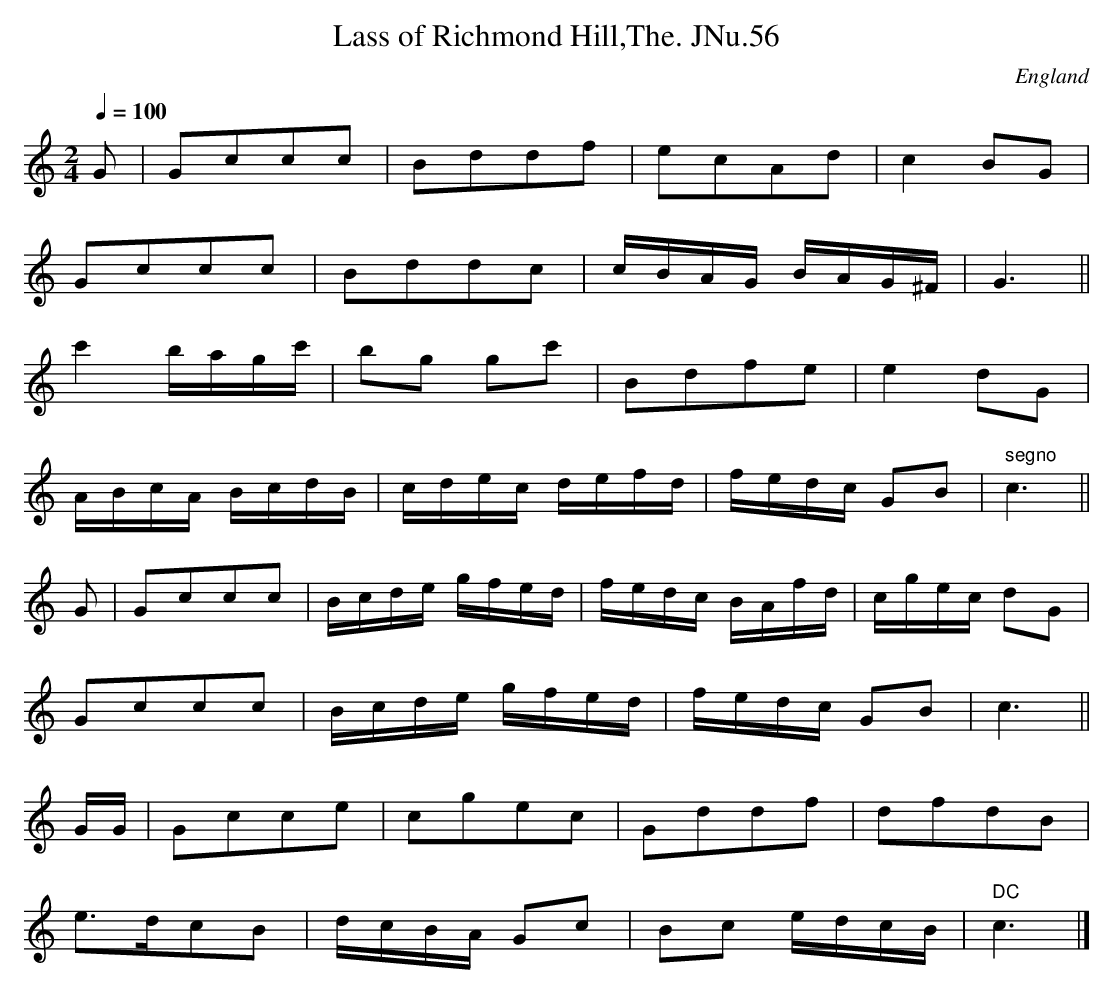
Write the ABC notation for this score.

X:1
T:Lass of Richmond Hill,The. JNu.56
M:2/4
L:1/8
Q:1/4=100
O:England
notC:"Hart's 8th Set"
K:C major
G|Gccc|Bddf|ecAd|c2BG|!
Gccc|Bddc|c/B/A/G/ B/A/G/^F/|G3||!
c'2 b/a/g/c'/|bg gc'|Bdfe|e2dG|!
A/B/c/A/ B/c/d/B/|c/d/e/c/ d/e/f/d/|f/e/d/c/ GB|" segno"c3||!
G|Gccc |B/c/d/e/ g/f/e/d/|f/e/d/c/ B/A/f/d/|c/g/e/c/ dG|!
Gccc|B/c/d/e/ g/f/e/d/|f/e/d/c/ GB|c3||!
G/G/|Gcce|cgec|Gddf|dfdB|!
e>dcB|d/c/B/A/ Gc|Bc e/d/c/B/|" DC"c3|]
